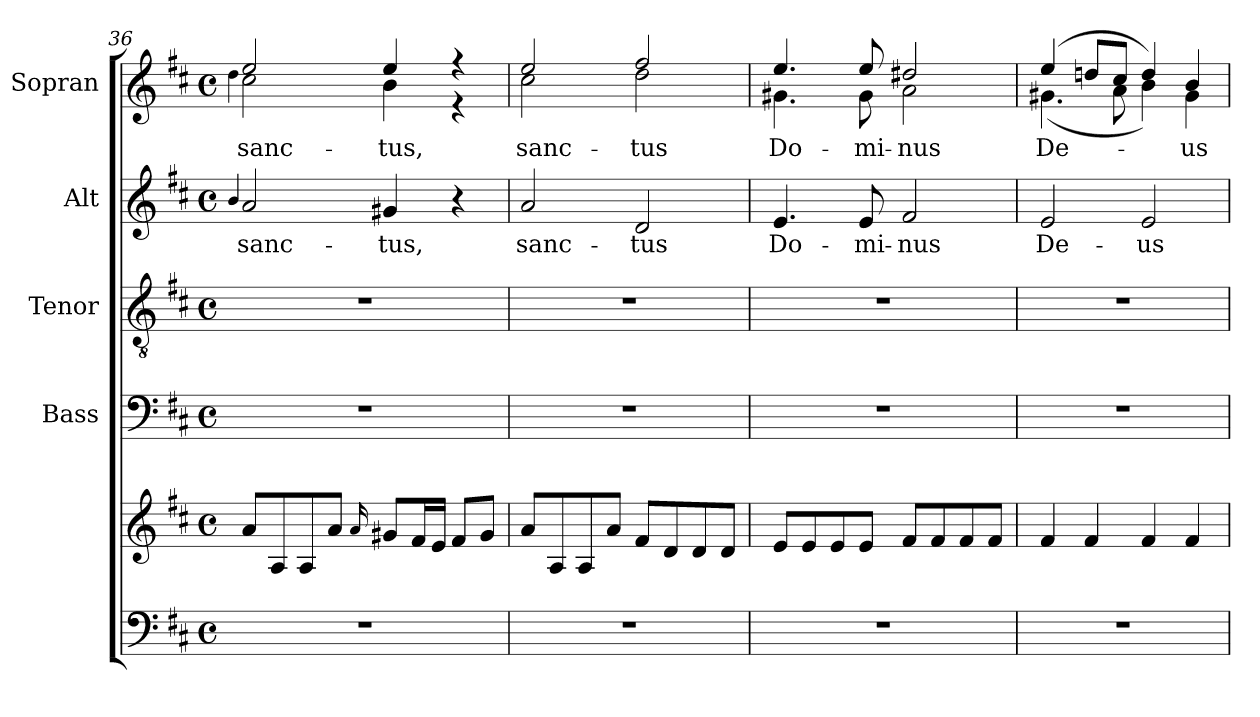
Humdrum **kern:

**kern	**kern	**kern	**kern	**kern	**text	**kern	**text
*part5	*part5	*part4	*part3	*part2	*part2	*part1	*part1
*staff6	*staff5	*staff4	*staff3	*staff2	*staff2	*staff1	*staff1
*	*	*I"Bass	*I"Tenor	*I"Alt	*	*I"Sopran	*
*	*	*I'B.	*I'T.	*I'A.	*	*I'S.	*
!!LO:LB:g=z
*clefF4	*clefG2	*clefF4	*clefGv2	*clefG2	*	*clefG2	*
*k[f#c#]	*k[f#c#]	*k[f#c#]	*k[f#c#]	*k[f#c#]	*	*k[f#c#]	*
*D:	*D:	*D:	*D:	*D:	*	*D:	*
*M4/4	*M4/4	*M4/4	*M4/4	*M4/4	*	*M4/4	*
*met(c)	*met(c)	*met(c)	*met(c)	*met(c)	*	*met(c)	*
=36	=36	=36	=36	=36	=36	=36	=36
*	*	*	*	*	*	*^	*
.	.	.	.	4qqb/	.	.	4qqdd\	.
!	!	!	!	!	!LO:LY:b	!	!	!LO:LY:b
1r	8a/L	1r	1r	2a/	sanc-	2ee/	2cc#\	sanc-
.	8A/	.	.	.	.	.	.	.
.	8A/	.	.	.	.	.	.	.
.	8a/J	.	.	.	.	.	.	.
.	16qqa/	.	.	.	.	.	.	.
!	!	!	!	!	!LO:LY:b	!	!	!LO:LY:b
.	8g#X/L	.	.	4g#X/	-tus,	4ee/	4b\	-tus,
.	16f#/L	.	.	.	.	.	.	.
.	16e/JJ	.	.	.	.	.	.	.
.	8f#/L	.	.	4r	.	4r	4r	.
.	8g#/J	.	.	.	.	.	.	.
!!LO:PB:g=z	!!
=37	=37	=37	=37	=37	=37	=37	=37	=37
!	!	!	!	!	!LO:LY:b	!	!	!LO:LY:b
1r	8a/L	1r	1r	2a/	sanc-	2ee/	2cc#\	sanc-
.	8A/	.	.	.	.	.	.	.
.	8A/	.	.	.	.	.	.	.
.	8a/J	.	.	.	.	.	.	.
!	!	!	!	!	!LO:LY:b	!	!	!LO:LY:b
.	8f#/L	.	.	2d/	-tus	2ff#/	2dd\	-tus
.	8d/	.	.	.	.	.	.	.
.	8d/	.	.	.	.	.	.	.
.	8d/J	.	.	.	.	.	.	.
!!LO:LB:g=z	!!
=38	=38	=38	=38	=38	=38	=38	=38	=38
!	!	!	!	!	!LO:LY:b	!	!	!LO:LY:b
1r	8e/L	1r	1r	4.e/	Do-	4.ee/	4.g#X\	Do-
.	8e/	.	.	.	.	.	.	.
.	8e/	.	.	.	.	.	.	.
!	!	!	!	!	!LO:LY:b	!	!	!LO:LY:b
.	8e/J	.	.	8e/	-mi-	8ee/	8g#\	-mi-
!	!	!	!	!	!LO:LY:b	!	!	!LO:LY:b
.	8f#/L	.	.	2f#/	-nus	2dd#X/	2a\	-nus
.	8f#/	.	.	.	.	.	.	.
.	8f#/	.	.	.	.	.	.	.
.	8f#/J	.	.	.	.	.	.	.
!!LO:PB:g=z	!!
=39	=39	=39	=39	=39	=39	=39	=39	=39
!	!	!	!	!	!LO:LY:b	!	!	!LO:LY:b
1r	4f#/	1r	1r	2e/	De-	(4ee/	(<4.g#X\	De-
.	4f#/	.	.	.	.	8ddn/L	.	.
.	.	.	.	.	.	8cc#/J	8a\	.
!	!	!	!	!	!LO:LY:b	!	!	!
.	4f#/	.	.	2e/	-us	4dd/)	4b\)	.
!	!	!	!	!	!	!	!	!LO:LY:b
.	4f#/	.	.	.	.	4b/	4g#\	-us
*	*	*	*	*	*	*v	*v	*
=	=	=	=	=	=	=	=
*-	*-	*-	*-	*-	*-	*-	*-
